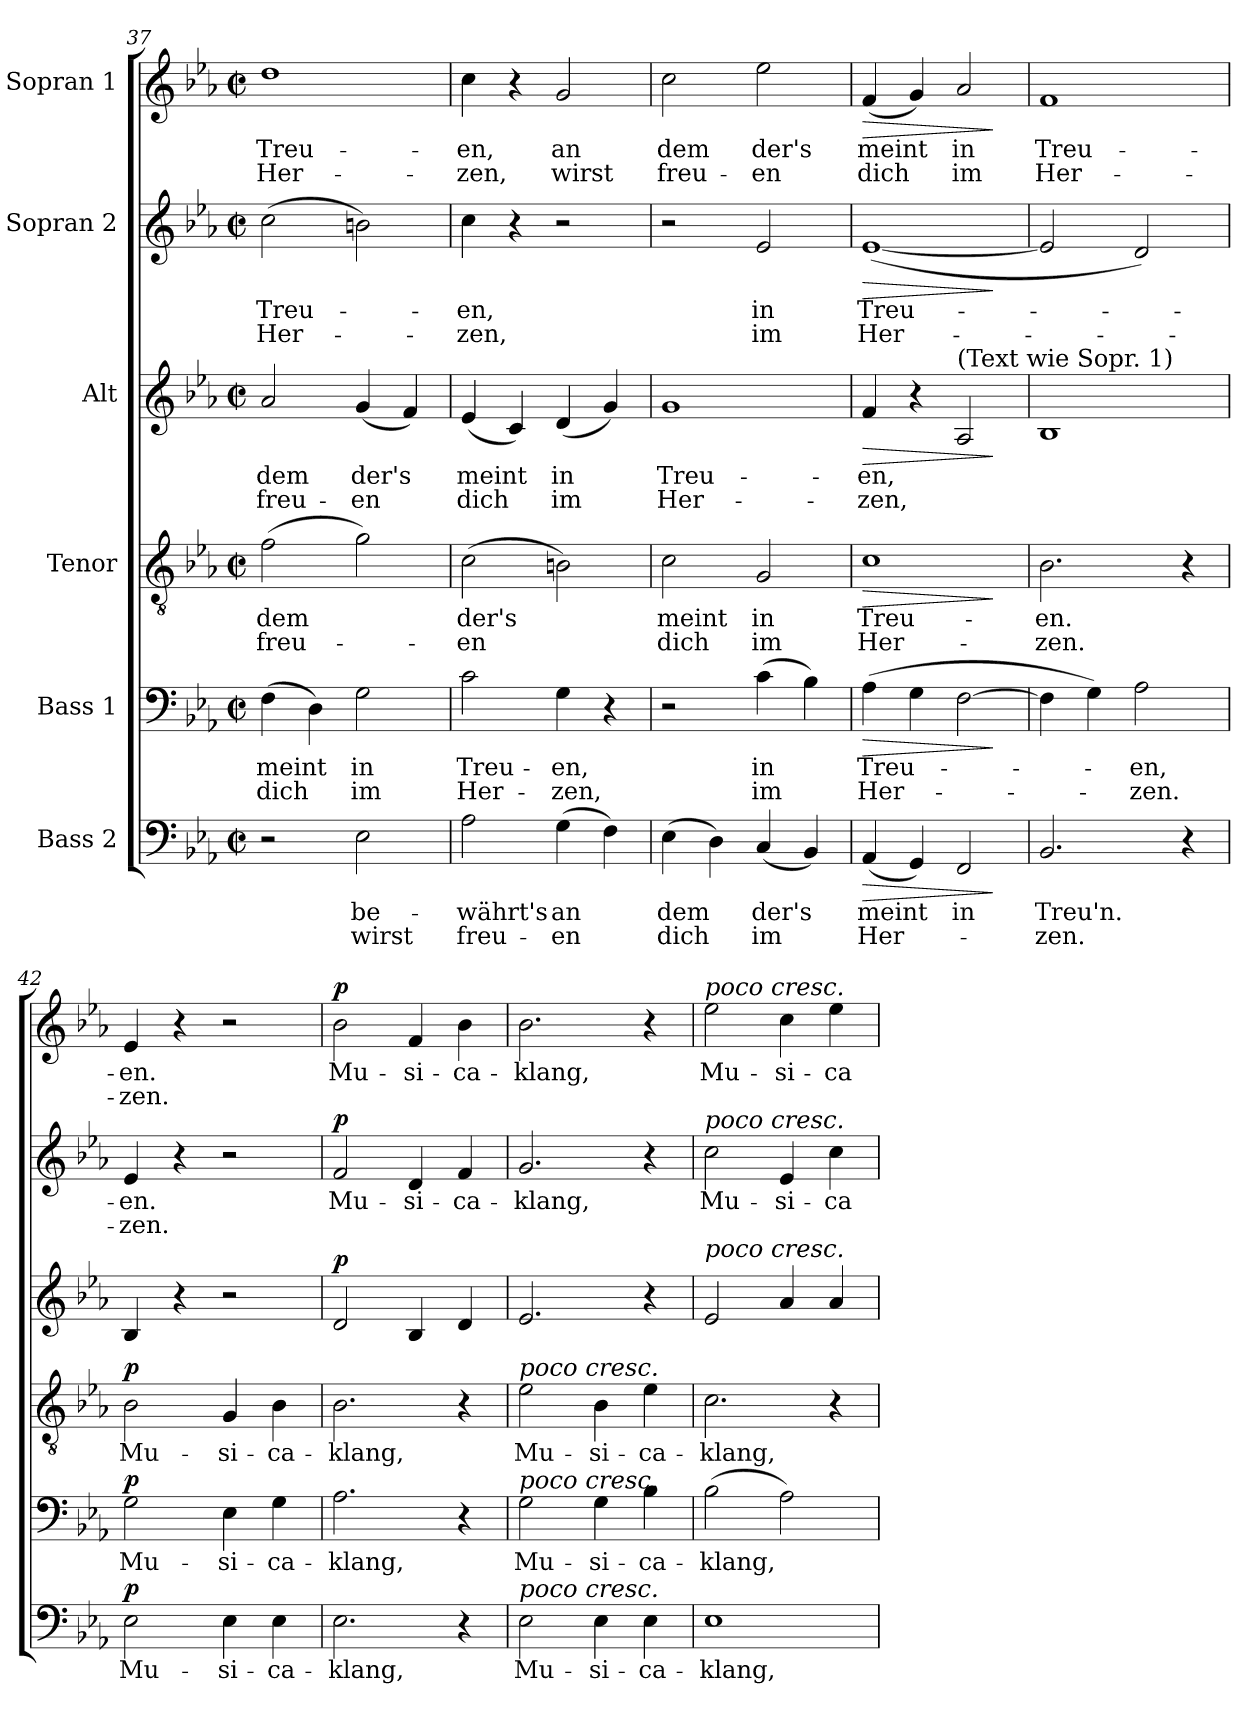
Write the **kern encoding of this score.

**kern	**text	**text	**dynam	**kern	**text	**text	**dynam	**kern	**text	**text	**dynam	**kern	**text	**text	**dynam	**kern	**text	**text	**dynam	**kern	**text	**text	**dynam
*part6	*part6	*part6	*part6	*part5	*part5	*part5	*part5	*part4	*part4	*part4	*part4	*part3	*part3	*part3	*part3	*part2	*part2	*part2	*part2	*part1	*part1	*part1	*part1
*staff6	*staff6	*staff6	*staff6	*staff5	*staff5	*staff5	*staff5	*staff4	*staff4	*staff4	*staff4	*staff3	*staff3	*staff3	*staff3	*staff2	*staff2	*staff2	*staff2	*staff1	*staff1	*staff1	*staff1
*I"Bass 2	*	*	*	*I"Bass 1	*	*	*	*I"Tenor	*	*	*	*I"Alt	*	*	*	*I"Sopran 2	*	*	*	*I"Sopran 1	*	*	*
*clefF4	*	*	*	*clefF4	*	*	*	*clefGv2	*	*	*	*clefG2	*	*	*	*clefG2	*	*	*	*clefG2	*	*	*
*k[b-e-a-]	*	*	*	*k[b-e-a-]	*	*	*	*k[b-e-a-]	*	*	*	*k[b-e-a-]	*	*	*	*k[b-e-a-]	*	*	*	*k[b-e-a-]	*	*	*
*M2/2	*	*	*	*M2/2	*	*	*	*M2/2	*	*	*	*M2/2	*	*	*	*M2/2	*	*	*	*M2/2	*	*	*
*met(c|)	*	*	*	*met(c|)	*	*	*	*met(c|)	*	*	*	*met(c|)	*	*	*	*met(c|)	*	*	*	*met(c|)	*	*	*
=37	=37	=37	=37	=37	=37	=37	=37	=37	=37	=37	=37	=37	=37	=37	=37	=37	=37	=37	=37	=37	=37	=37	=37
!	!	!	!	!	!LO:LY:b	!LO:LY:b	!	!	!LO:LY:b	!LO:LY:b	!	!	!LO:LY:b	!LO:LY:b	!	!	!LO:LY:b	!LO:LY:b	!	!	!LO:LY:b	!LO:LY:b	!
2r	.	.	.	(4F\	meint	dich	.	(2f\	dem	freu-	.	2a-/	dem	freu-	.	(2cc\	Treu-	Her-	.	1dd	Treu-	Her-	.
.	.	.	.	4D\)	.	.	.	.	.	.	.	.	.	.	.	.	.	.	.	.	.	.	.
!	!LO:LY:b	!LO:LY:b	!	!	!LO:LY:b	!LO:LY:b	!	!	!	!	!	!	!LO:LY:b	!LO:LY:b	!	!	!	!	!	!	!	!	!
2E-\	be-	wirst	.	2G\	in	im	.	2g\)	.	.	.	(4g/	der's	-en	.	2bn\)	.	.	.	.	.	.	.
.	.	.	.	.	.	.	.	.	.	.	.	4f/)	.	.	.	.	.	.	.	.	.	.	.
=38	=38	=38	=38	=38	=38	=38	=38	=38	=38	=38	=38	=38	=38	=38	=38	=38	=38	=38	=38	=38	=38	=38	=38
!	!LO:LY:b	!LO:LY:b	!	!	!LO:LY:b	!LO:LY:b	!	!	!LO:LY:b	!LO:LY:b	!	!	!LO:LY:b	!LO:LY:b	!	!	!LO:LY:b	!LO:LY:b	!	!	!LO:LY:b	!LO:LY:b	!
2A-\	-währt's	freu-	.	2c\	Treu-	Her-	.	(2c\	der's	-en	.	(4e-/	meint	dich	.	4cc\	-en,	-zen,	.	4cc\	-en,	-zen,	.
.	.	.	.	.	.	.	.	.	.	.	.	4c/)	.	.	.	4r	.	.	.	4r	.	.	.
!	!LO:LY:b	!LO:LY:b	!	!	!LO:LY:b	!LO:LY:b	!	!	!	!	!	!	!LO:LY:b	!LO:LY:b	!	!	!	!	!	!	!LO:LY:b	!LO:LY:b	!
(4G\	an	-en	.	4G\	-en,	-zen,	.	2Bn\)	.	.	.	(4d/	in	im	.	2r	.	.	.	2g/	an	wirst	.
4F\)	.	.	.	4r	.	.	.	.	.	.	.	4g/)	.	.	.	.	.	.	.	.	.	.	.
=39	=39	=39	=39	=39	=39	=39	=39	=39	=39	=39	=39	=39	=39	=39	=39	=39	=39	=39	=39	=39	=39	=39	=39
!	!LO:LY:b	!LO:LY:b	!	!	!	!	!	!	!LO:LY:b	!LO:LY:b	!	!	!LO:LY:b	!LO:LY:b	!	!	!	!	!	!	!LO:LY:b	!LO:LY:b	!
(4E-\	dem	dich	.	2r	.	.	.	2c\	meint	dich	.	1g	Treu-	Her-	.	2r	.	.	.	2cc\	dem	freu-	.
4D\)	.	.	.	.	.	.	.	.	.	.	.	.	.	.	.	.	.	.	.	.	.	.	.
!	!LO:LY:b	!LO:LY:b	!	!	!LO:LY:b	!LO:LY:b	!	!	!LO:LY:b	!LO:LY:b	!	!	!	!	!	!	!LO:LY:b	!LO:LY:b	!	!	!LO:LY:b	!LO:LY:b	!
(4C/	der's	im	.	(4c\	in	im	.	2G/	in	im	.	.	.	.	.	2e-/	in	im	.	2ee-\	der's	-en	.
4BB-/)	.	.	.	4B-\)	.	.	.	.	.	.	.	.	.	.	.	.	.	.	.	.	.	.	.
=40	=40	=40	=40	=40	=40	=40	=40	=40	=40	=40	=40	=40	=40	=40	=40	=40	=40	=40	=40	=40	=40	=40	=40
!	!LO:LY:b	!LO:LY:b	!LO:HP:b	!	!LO:LY:b	!LO:LY:b	!LO:HP:b	!	!LO:LY:b	!LO:LY:b	!LO:HP:b	!	!LO:LY:b	!LO:LY:b	!LO:HP:b	!	!LO:LY:b	!LO:LY:b	!LO:HP:b	!	!LO:LY:b	!LO:LY:b	!LO:HP:b
(4AA-/	meint	Her-	>	(4A-\	Treu-	Her-	>	1c	Treu-	Her-	>	4f/	-en,	-zen,	>	([1e-	Treu-	Her-	>	(4f/	meint	dich	>
4GG/)	.	.	.	4G\	.	.	.	.	.	.	.	4r	.	.	.	.	.	.	.	4g/)	.	.	.
!	!	!	!	!	!	!	!	!	!	!	!	!LO:TX:a:t=(Text wie Sopr. 1)	!	!	!	!	!	!	!	!	!	!	!
!	!LO:LY:b	!	!	!	!	!	!	!	!	!	!	!	!	!	!	!	!	!	!	!	!LO:LY:b	!LO:LY:b	!
2FF/	in	.	.	[2F\	.	.	.	.	.	.	.	2A-/	.	.	.	.	.	.	.	2a-/	in	im	.
.	.	.	]	.	.	.	]	.	.	.	]	.	.	.	]	.	.	.	]	.	.	.	]
=41	=41	=41	=41	=41	=41	=41	=41	=41	=41	=41	=41	=41	=41	=41	=41	=41	=41	=41	=41	=41	=41	=41	=41
!	!LO:LY:b	!LO:LY:b	!	!	!	!	!	!	!LO:LY:b	!LO:LY:b	!	!	!	!	!	!	!	!	!	!	!LO:LY:b	!LO:LY:b	!
2.BB-/	Treu'n.	-zen.	.	4F\]	.	.	.	2.B-\	-en.	-zen.	.	1B-	.	.	.	2e-/]	.	.	.	1f	Treu-	Her-	.
.	.	.	.	4G\)	.	.	.	.	.	.	.	.	.	.	.	.	.	.	.	.	.	.	.
!	!	!	!	!	!LO:LY:b	!LO:LY:b	!	!	!	!	!	!	!	!	!	!	!	!	!	!	!	!	!
.	.	.	.	2A-\	-en,	-zen.	.	.	.	.	.	.	.	.	.	2d/)	.	.	.	.	.	.	.
4r	.	.	.	.	.	.	.	4r	.	.	.	.	.	.	.	.	.	.	.	.	.	.	.
!!LO:LB:g=z
=42	=42	=42	=42	=42	=42	=42	=42	=42	=42	=42	=42	=42	=42	=42	=42	=42	=42	=42	=42	=42	=42	=42	=42
!	!LO:LY:b	!	!LO:DY:a	!	!LO:LY:b	!	!LO:DY:a	!	!LO:LY:b	!	!LO:DY:a	!	!	!	!	!	!LO:LY:b	!LO:LY:b	!	!	!LO:LY:b	!LO:LY:b	!
2E-\	Mu-	.	p	2G\	Mu-	.	p	2B-\	Mu-	.	p	4B-/	.	.	.	4e-/	-en.	-zen.	.	4e-/	-en.	-zen.	.
.	.	.	.	.	.	.	.	.	.	.	.	4r	.	.	.	4r	.	.	.	4r	.	.	.
!	!LO:LY:b	!	!	!	!LO:LY:b	!	!	!	!LO:LY:b	!	!	!	!	!	!	!	!	!	!	!	!	!	!
4E-\	-si-	.	.	4E-\	-si-	.	.	4G/	-si-	.	.	2r	.	.	.	2r	.	.	.	2r	.	.	.
!	!LO:LY:b	!	!	!	!LO:LY:b	!	!	!	!LO:LY:b	!	!	!	!	!	!	!	!	!	!	!	!	!	!
4E-\	-ca-	.	.	4G\	-ca-	.	.	4B-\	-ca-	.	.	.	.	.	.	.	.	.	.	.	.	.	.
=43	=43	=43	=43	=43	=43	=43	=43	=43	=43	=43	=43	=43	=43	=43	=43	=43	=43	=43	=43	=43	=43	=43	=43
!	!LO:LY:b	!	!	!	!LO:LY:b	!	!	!	!LO:LY:b	!	!	!	!	!	!LO:DY:a	!	!LO:LY:b	!	!LO:DY:a	!	!LO:LY:b	!	!LO:DY:a
2.E-\	-klang,	.	.	2.A-\	-klang,	.	.	2.B-\	-klang,	.	.	2d/	.	.	p	2f/	Mu-	.	p	2b-\	Mu-	.	p
!	!	!	!	!	!	!	!	!	!	!	!	!	!	!	!	!	!LO:LY:b	!	!	!	!LO:LY:b	!	!
.	.	.	.	.	.	.	.	.	.	.	.	4B-/	.	.	.	4d/	-si-	.	.	4f/	-si-	.	.
!	!	!	!	!	!	!	!	!	!	!	!	!	!	!	!	!	!LO:LY:b	!	!	!	!LO:LY:b	!	!
4r	.	.	.	4r	.	.	.	4r	.	.	.	4d/	.	.	.	4f/	-ca-	.	.	4b-\	-ca-	.	.
=44	=44	=44	=44	=44	=44	=44	=44	=44	=44	=44	=44	=44	=44	=44	=44	=44	=44	=44	=44	=44	=44	=44	=44
!	!	!	!	!	!	!	!	!LO:TX:a:i:t=poco cresc.	!	!	!	!	!	!	!	!	!	!	!	!	!	!	!
!	!	!	!	!LO:TX:a:i:t=poco cresc.	!	!	!	!	!	!	!	!	!	!	!	!	!	!	!	!	!	!	!
!LO:TX:a:i:t=poco cresc.	!	!	!	!	!	!	!	!	!	!	!	!	!	!	!	!	!	!	!	!	!	!	!
!	!LO:LY:b	!	!	!	!LO:LY:b	!	!	!	!LO:LY:b	!	!	!	!	!	!	!	!LO:LY:b	!	!	!	!LO:LY:b	!	!
2E-\	Mu-	.	.	2G\	Mu-	.	.	2e-\	Mu-	.	.	2.e-/	.	.	.	2.g/	-klang,	.	.	2.b-\	-klang,	.	.
!	!LO:LY:b	!	!	!	!LO:LY:b	!	!	!	!LO:LY:b	!	!	!	!	!	!	!	!	!	!	!	!	!	!
4E-\	-si-	.	.	4G\	-si-	.	.	4B-\	-si-	.	.	.	.	.	.	.	.	.	.	.	.	.	.
!	!LO:LY:b	!	!	!	!LO:LY:b	!	!	!	!LO:LY:b	!	!	!	!	!	!	!	!	!	!	!	!	!	!
4E-\	-ca-	.	.	4B-\	-ca-	.	.	4e-\	-ca-	.	.	4r	.	.	.	4r	.	.	.	4r	.	.	.
=45	=45	=45	=45	=45	=45	=45	=45	=45	=45	=45	=45	=45	=45	=45	=45	=45	=45	=45	=45	=45	=45	=45	=45
!	!	!	!	!	!	!	!	!	!	!	!	!	!	!	!	!	!	!	!	!LO:TX:a:i:t=poco cresc.	!	!	!
!	!	!	!	!	!	!	!	!	!	!	!	!	!	!	!	!LO:TX:a:i:t=poco cresc.	!	!	!	!	!	!	!
!	!	!	!	!	!	!	!	!	!	!	!	!LO:TX:a:i:t=poco cresc.	!	!	!	!	!	!	!	!	!	!	!
!	!LO:LY:b	!	!	!	!LO:LY:b	!	!	!	!LO:LY:b	!	!	!	!	!	!	!	!LO:LY:b	!	!	!	!LO:LY:b	!	!
1E-	-klang,	.	.	(2B-\	-klang,	.	.	2.c\	-klang,	.	.	2e-/	.	.	.	2cc\	Mu-	.	.	2ee-\	Mu-	.	.
!	!	!	!	!	!	!	!	!	!	!	!	!	!	!	!	!	!LO:LY:b	!	!	!	!LO:LY:b	!	!
.	.	.	.	2A-\)	.	.	.	.	.	.	.	4a-/	.	.	.	4e-/	-si-	.	.	4cc\	-si-	.	.
!	!	!	!	!	!	!	!	!	!	!	!	!	!	!	!	!	!LO:LY:b	!	!	!	!LO:LY:b	!	!
.	.	.	.	.	.	.	.	4r	.	.	.	4a-/	.	.	.	4cc\	-ca-	.	.	4ee-\	-ca-	.	.
=	=	=	=	=	=	=	=	=	=	=	=	=	=	=	=	=	=	=	=	=	=	=	=
*-	*-	*-	*-	*-	*-	*-	*-	*-	*-	*-	*-	*-	*-	*-	*-	*-	*-	*-	*-	*-	*-	*-	*-
